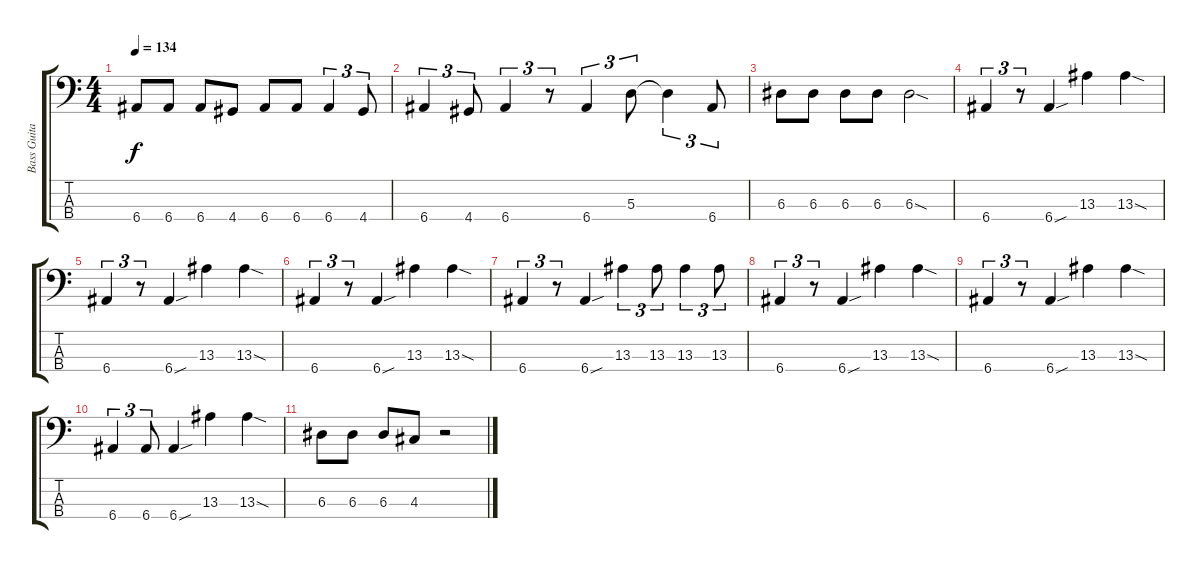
\track ("Bass Guitar" "Bass Guita") {instrument electricbassfinger}
\staff {score tabs}
\tuning (G2 D2 A1 E1) {hide}
\ts (4 4)
\tempo 134
\clef f4
\ks c
6.4.8{dy f} 6.4.8 6.4.8 4.4.8 6.4.8 6.4.8 6.4.4{tu (3 2)} 4.4.8{tu (3 2)} |
6.4.4{tu (3 2)} 4.4.8{tu (3 2)} 6.4.4{tu (3 2)} r.8{tu (3 2)} 6.4.4{tu (3 2)} 5.3.8{tu (3 2)} 5.3{t}.4{tu (3 2)} 6.4.8{tu (3 2)} |
6.3.8 6.3.8 6.3.8 6.3.8 6.3{sod}.2 |
6.4.4{tu (3 2)} r.8{tu (3 2)} 6.4{sou}.4 13.3.4 13.3{sod}.4 |
6.4.4{tu (3 2)} r.8{tu (3 2)} 6.4{sou}.4 13.3.4 13.3{sod}.4 |
6.4.4{tu (3 2)} r.8{tu (3 2)} 6.4{sou}.4 13.3.4 13.3{sod}.4 |
6.4.4{tu (3 2)} r.8{tu (3 2)} 6.4{sou}.4 13.3.4{tu (3 2)} 13.3.8{tu (3 2)} 13.3.4{tu (3 2)} 13.3.8{tu (3 2)} |
6.4.4{tu (3 2)} r.8{tu (3 2)} 6.4{sou}.4 13.3.4 13.3{sod}.4 |
6.4.4{tu (3 2)} r.8{tu (3 2)} 6.4{sou}.4 13.3.4 13.3{sod}.4 |
6.4.4{tu (3 2)} 6.4.8{tu (3 2)} 6.4{sou}.4 13.3.4 13.3{sod}.4 |
6.3.8 6.3.8 6.3.8 4.3.8 r.2
